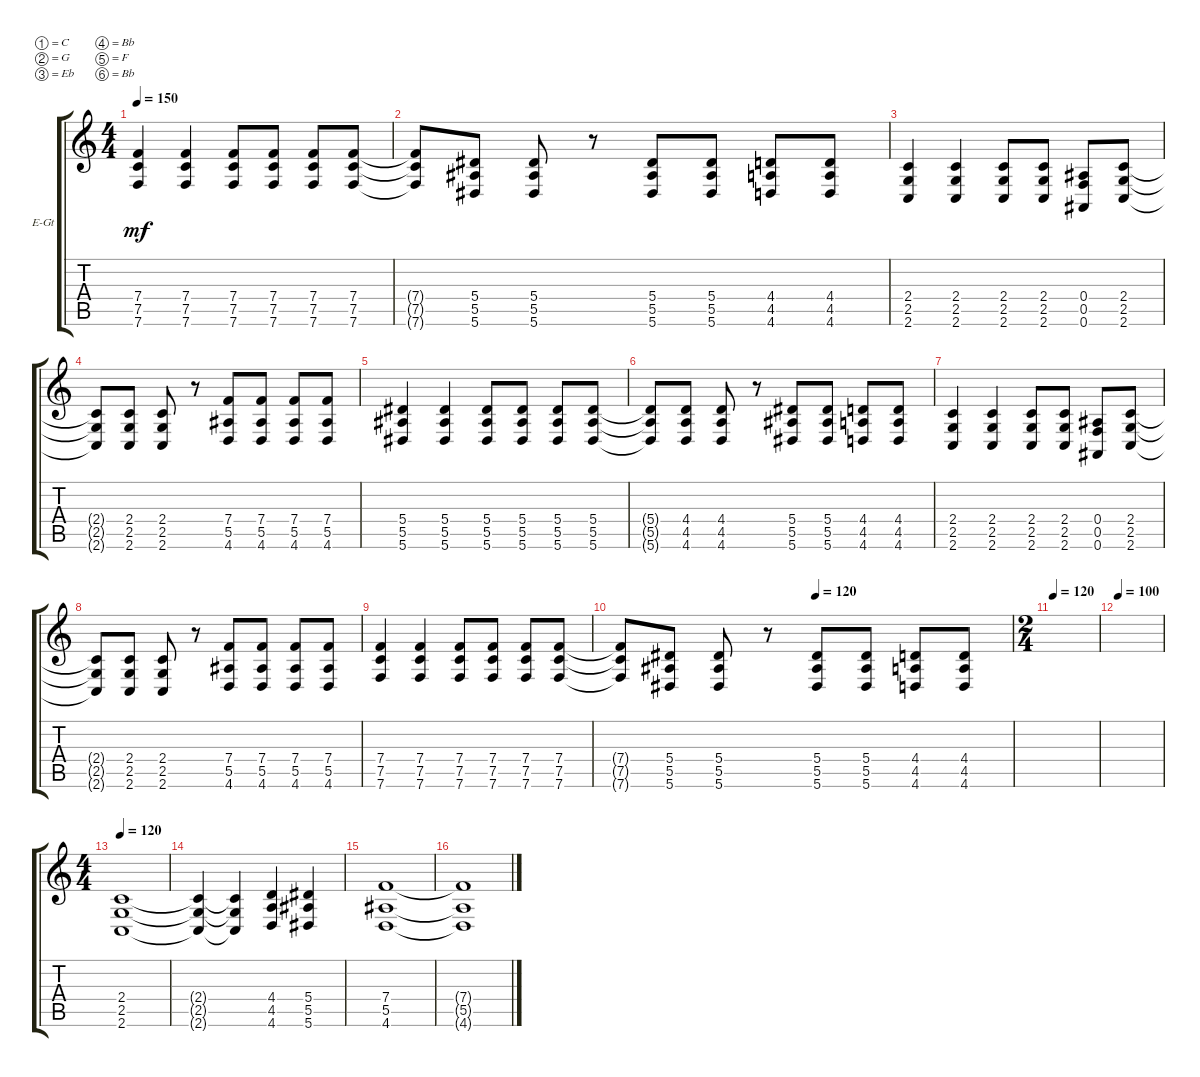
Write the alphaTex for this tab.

\bracketExtendMode groupsimilarinstruments
\firstSystemTrackNameOrientation horizontal
\otherSystemsTrackNameOrientation horizontal
\track ("Electric Guitar 2" "E-Gt") {instrument distortionguitar}
\staff {score tabs}
\tuning (C4 G3 Eb3 Bb2 F2 Bb1)
\ts (4 4)
\tempo 150
\clef g2
\ks c
(7.6 7.5 7.4).4{dy mf} (7.4 7.5 7.6).4 (7.6 7.5 7.4).8 (7.4 7.5 7.6).8 (7.4 7.5 7.6).8 (7.6 7.5 7.4).8 |
(7.4{t} 7.5{t} 7.6{t}).8 (5.6 5.5 5.4).8 (5.4 5.5 5.6).8 r.8 (5.6 5.5 5.4).8 (5.4 5.5 5.6).8 (4.6 4.5 4.4).8 (4.4 4.5 4.6).8 |
(2.6 2.5 2.4).4 (2.4 2.5 2.6).4 (2.4 2.5 2.6).8 (2.6 2.5 2.4).8 (0.6 0.5 0.4).8 (2.5 2.4 2.6).8 |
(2.4{t} 2.5{t} 2.6{t}).8 (2.6 2.5 2.4).8 (2.6 2.5 2.4).8 r.8 (4.6 5.5 7.4).8 (7.4 4.6 5.5).8 (7.4 5.5 4.6).8 (4.6 5.5 7.4).8 |
(5.6 5.5 5.4).4 (5.4 5.5 5.6).4 (5.6 5.5 5.4).8 (5.4 5.5 5.6).8 (5.4 5.5 5.6).8 (5.6 5.5 5.4).8 |
(5.4{t} 5.5{t} 5.6{t}).8 (4.6 4.5 4.4).8 (4.4 4.5 4.6).8 r.8 (5.6 5.5 5.4).8 (5.4 5.5 5.6).8 (4.4 4.5 4.6).8 (4.6 4.5 4.4).8 |
(2.6 2.5 2.4).4 (2.4 2.5 2.6).4 (2.4 2.5 2.6).8 (2.6 2.5 2.4).8 (0.6 0.5 0.4).8 (2.5 2.4 2.6).8 |
(2.4{t} 2.5{t} 2.6{t}).8 (2.6 2.5 2.4).8 (2.6 2.5 2.4).8 r.8 (4.6 5.5 7.4).8 (7.4 4.6 5.5).8 (7.4 5.5 4.6).8 (4.6 5.5 7.4).8 |
(7.6 7.5 7.4).4 (7.4 7.5 7.6).4 (7.6 7.5 7.4).8 (7.4 7.5 7.6).8 (7.4 7.5 7.6).8 (7.6 7.5 7.4).8 |
\tempo (120 0.5)
(7.4{t} 7.5{t} 7.6{t}).8 (5.6 5.5 5.4).8 (5.4 5.5 5.6).8 r.8 (5.6 5.5 5.4).8 (5.4 5.5 5.6).8 (4.6 4.5 4.4).8 (4.4 4.5 4.6).8 |
\ts (2 4)
\tempo 120
|
\tempo 100
|
\ts (4 4)
\tempo 120
(2.4 2.5 2.6).1 |
(2.6{t} 2.5{t} 2.4{t}).4 (2.4{t} 2.5{t} 2.6{t}).4 (4.4 4.5 4.6).4 (5.4 5.5 5.6).4 |
(4.6 5.5 7.4).1 |
(7.4{t} 5.5{t} 4.6{t}).1
